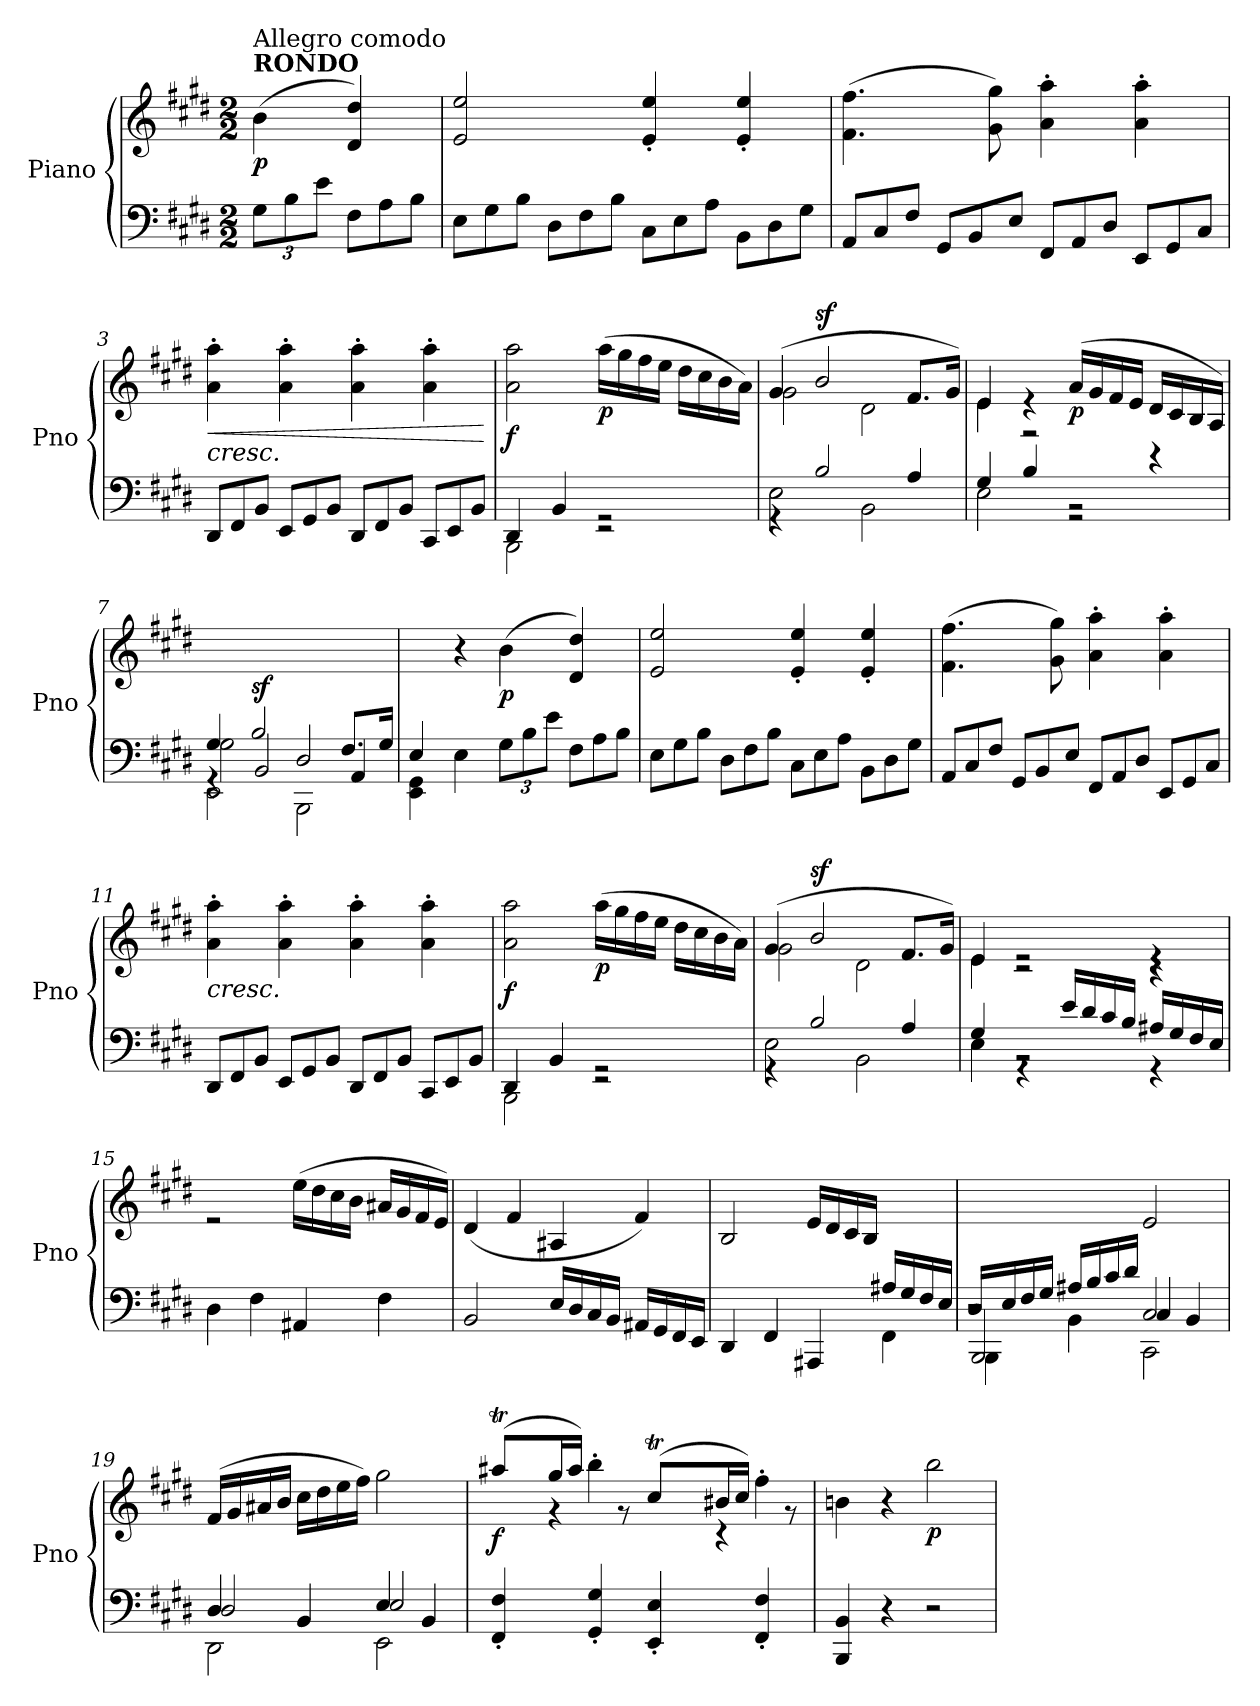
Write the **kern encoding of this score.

**kern	**kern	**dynam
*part1	*part1	*part1
*staff2	*staff1	*staff1/2
*I"Piano	*	*
*I'Pno	*	*
*clefF4	*clefG2	*
*k[f#c#g#d#]	*k[f#c#g#d#]	*
*M2/2	*M2/2	*
*Xbrackettup	*	*
=	=	=
!	!LO:TX:a:B:t=RONDO	!
!	!LO:TX:a:t=Allegro comodo	!
!	!	!LO:DY:b
12G#\L	(>4b\	p
12B\	.	.
12e\J	.	.
*Xtuplet	*	*
12F#\L	4d#/ 4dd#/)	.
12A\	.	.
12B\J	.	.
=1	=1	=1
12E\L	2e/ 2ee/	.
12G#\	.	.
12B\J	.	.
12D#\L	.	.
12F#\	.	.
12B\J	.	.
12C#\L	4e/' 4ee/'	.
12E\	.	.
12A\J	.	.
12BB\L	4e/' 4ee/'	.
12D#\	.	.
12G#\J	.	.
=2	=2	=2
12AA/L	(>4.f#\ 4.ff#\	.
12C#/	.	.
12F#/J	.	.
12GG#/L	.	.
12BB/	.	.
.	8g#\ 8gg#\)	.
12E/J	.	.
12FF#/L	4a\' 4aa\'	.
12AA/	.	.
12D#/J	.	.
12EE/L	4a\' 4aa\'	.
12GG#/	.	.
12C#/J	.	.
=3	=3	=3
!	!LO:TX:b:i:t=cresc.	!
!	!	!LO:HP:b
12DD#/L	4a\' 4aa\'	<
12FF#/	.	.
12BB/J	.	.
12EE/L	4a\' 4aa\'	.
12GG#/	.	.
12BB/J	.	.
12DD#/L	4a\' 4aa\'	.
12FF#/	.	.
12BB/J	.	.
12CC#/L	4a\' 4aa\'	.
12EE/	.	.
12BB/J	.	.
.	.	[
!!LO:LB:g=z
=4	=4	=4
*^	*	*
!	!	!	!LO:DY:b
4DD#/	2BBB\	2a\ 2aa\	f
4BB/	.	.	.
!	!	!	!LO:DY:b
2rGG	2r	(>16aa\LL	p
.	.	16gg#\	.
.	.	16ff#\	.
.	.	16ee\JJ	.
.	.	16dd#\LL	.
.	.	16cc#\	.
.	.	16b\	.
.	.	16a\JJ)	.
=5	=5	=5	=5
*	*	*^	*
4rGG	2E\	(>4g#/	2g#\	.
!	!	!	!	!LO:DY:a
2B/	.	2b/	.	sf
.	2BB\	.	2d#\	.
4A/	.	8.f#/L	.	.
.	.	16g#/Jk)	.	.
=6	=6	=6	=6	=6
4G#/	2E\	4e/	4e\	.
4B/	.	4re	2r	.
!	!	!	!	!LO:DY:b
2rGG	2r	(>16a/LL	.	p
.	.	16g#/	.	.
.	.	16f#/	.	.
.	.	16e/JJ	.	.
.	.	16d#/LL	4r	.
.	.	16c#/	.	.
.	.	16B/	.	.
.	.	16A/JJ)	.	.
*	*	*v	*v	*
=7	=7	=7	=7
*^	*^	*	*
4G#/	2G#\	4rGG	2EE\	4ryy	.
!	!	!	!	!	!LO:DY:b
2B/	.	2BB/	.	2.ryy	sf
.	2D#/	.	2BBB\	.	.
8.F#/L	.	4AA/	.	.	.
16G#/Jk	.	.	.	.	.
*	*v	*v	*v	*	*
!!LO:LB:g=z
=8	=8	=8	=8
4E/	4EE\ 4GG#\	4ryy	.
2.ryy	4E\	4r	.
*	*tuplet	*	*
!	!	!	!LO:DY:b
.	12G#\L	(>4b\	p
.	12B\	.	.
.	12e\J	.	.
*	*Xtuplet	*	*
.	12F#\L	4d#/ 4dd#/)	.
.	12A\	.	.
.	12B\J	.	.
*v	*v	*	*
=9	=9	=9
12E\L	2e/ 2ee/	.
12G#\	.	.
12B\J	.	.
12D#\L	.	.
12F#\	.	.
12B\J	.	.
12C#\L	4e/' 4ee/'	.
12E\	.	.
12A\J	.	.
12BB\L	4e/' 4ee/'	.
12D#\	.	.
12G#\J	.	.
=10	=10	=10
12AA/L	(>4.f#\ 4.ff#\	.
12C#/	.	.
12F#/J	.	.
12GG#/L	.	.
12BB/	.	.
.	8g#\ 8gg#\)	.
12E/J	.	.
12FF#/L	4a\' 4aa\'	.
12AA/	.	.
12D#/J	.	.
12EE/L	4a\' 4aa\'	.
12GG#/	.	.
12C#/J	.	.
!!LO:LB:g=z
=11	=11	=11
!	!LO:TX:b:i:t=cresc.	!
12DD#/L	4a\' 4aa\'	.
12FF#/	.	.
12BB/J	.	.
12EE/L	4a\' 4aa\'	.
12GG#/	.	.
12BB/J	.	.
12DD#/L	4a\' 4aa\'	.
12FF#/	.	.
12BB/J	.	.
12CC#/L	4a\' 4aa\'	.
12EE/	.	.
12BB/J	.	.
=12	=12	=12
*^	*	*
!	!	!	!LO:DY:b
4DD#/	2BBB\	2a\ 2aa\	f
4BB/	.	.	.
!	!	!	!LO:DY:b
2rGG	2r	(>16aa\LL	p
.	.	16gg#\	.
.	.	16ff#\	.
.	.	16ee\JJ	.
.	.	16dd#\LL	.
.	.	16cc#\	.
.	.	16b\	.
.	.	16a\JJ)	.
=13	=13	=13	=13
*	*	*^	*
4rGG	2E\	(>4g#/	2g#\	.
!	!	!	!	!LO:DY:a
2B/	.	2b/	.	sf
.	2BB\	.	2d#\	.
4A/	.	8.f#/L	.	.
.	.	16g#/Jk)	.	.
=14	=14	=14	=14	=14
4G#/	4E\	4e/	4e\	.
4rGG	2r	2re	2r	.
16e/LL	.	.	.	.
16d#/	.	.	.	.
16c#/	.	.	.	.
16B/JJ	.	.	.	.
16A#X/LL	4r	4re	4r	.
16G#/	.	.	.	.
16F#/	.	.	.	.
16E/JJ	.	.	.	.
*v	*v	*	*	*
*	*v	*v	*
!!LO:LB:g=z
=15	=15	=15
4D#\	2re	.
4F#\	.	.
4AA#X/	(>16ee\LL	.
.	16dd#\	.
.	16cc#\	.
.	16b\JJ	.
4F#\	16a#X/LL	.
.	16g#/	.
.	16f#/	.
.	16e/JJ)	.
=16	=16	=16
2BB/	(<4d#/	.
.	4f#/	.
16E/LL	4A#X/	.
16D#/	.	.
16C#/	.	.
16BB/JJ	.	.
16AA#X/LL	4f#/)	.
16GG#/	.	.
16FF#/	.	.
16EE/JJ	.	.
=17	=17	=17
*^	*	*
2.ryy	4DD#/	2B/	.
.	4FF#/	.	.
.	4AAA#X/	(>16e/LL	.
.	.	16d#/	.
.	.	16c#/	.
.	.	16B/JJ	.
16A#X/LL	4FF#\	4ryy	.
16G#/	.	.	.
16F#/	.	.	.
16E/JJ)	.	.	.
!!LO:PB:g=z
=18	=18	=18	=18
*^	*^	*	*
16D#/LL	2BBB/	4BBB\	2r	2ryy	.
16E/	.	.	.	.	.
16F#/	.	.	.	.	.
16G#/JJ	.	.	.	.	.
!	!	!	!	!	!LO:DY:b=2
16A#X/LL	.	4BB\	.	.	other-dynamics
16B/	.	.	.	.	.
16c#/	.	.	.	.	.
16d#/JJ	.	.	.	.	.
2ryy	2C#/	4C#/	2CC#\	2e/	.
.	.	4BB/	.	.	.
*	*	*v	*v	*	*
=19	=19	=19	=19	=19
4D#/	2D#/	2DD#\	(>16f#/LL	.
.	.	.	16g#/	.
.	.	.	16a#X/	.
.	.	.	16b/JJ	.
4BB/	.	.	16cc#\LL	.
.	.	.	16dd#\	.
.	.	.	16ee\	.
.	.	.	16ff#\JJ)	.
4E/	2E/	2EE\	2gg#\	.
4BB/	.	.	.	.
*v	*v	*v	*	*
=20	=20	=20
*	*^	*
*	*	*Xtuplet	*
!	!	!	!LO:DY:b
4FF#/' 4F#/'	(>8aa#Xt/L	24ryy	f
.	.	24bb!LLyy	.
.	.	24aa#!JJyy	.
.	16gg#/L	4r	.
.	16aa#/JJ)	.	.
4GG#/' 4G#/'	4bb'\	.	.
.	.	8r	.
4EE/' 4E/'	(>8cc#T/L	24ryy	.
.	.	24dd#!LLyy	.
.	.	24cc#!JJyy	.
.	16b#X/L	4r	.
.	16cc#/JJ)	.	.
4FF#/' 4F#/'	4ff#'\	.	.
.	.	8r	.
*	*v	*v	*
!!LO:LB:g=z
=21	=21	=21
4BBB/ 4BB/	4bn\	.
4r	4r	.
!	!	!LO:DY:b
2r	2bb\	p
=	=	=
*-	*-	*-
